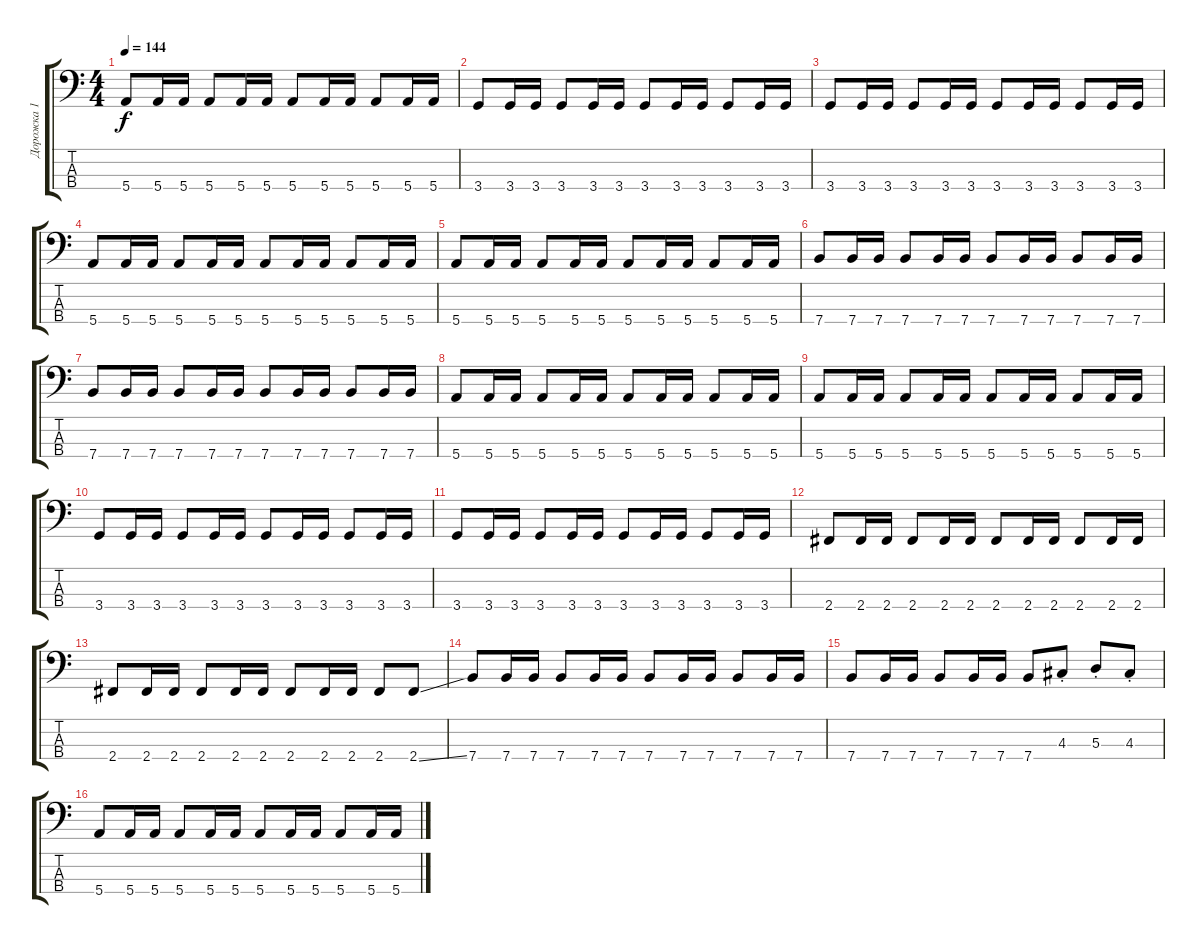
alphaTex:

\track ("Дорожка 1" "Дорожка 1") {instrument electricbassfinger}
\staff {score tabs}
\tuning (G2 D2 A1 E1) {hide}
\ts (4 4)
\tempo 144
\clef f4
\ks c
5.4.8{dy f} 5.4.16 5.4.16 5.4.8 5.4.16 5.4.16 5.4.8 5.4.16 5.4.16 5.4.8 5.4.16 5.4.16 |
3.4.8 3.4.16 3.4.16 3.4.8 3.4.16 3.4.16 3.4.8 3.4.16 3.4.16 3.4.8 3.4.16 3.4.16 |
3.4.8 3.4.16 3.4.16 3.4.8 3.4.16 3.4.16 3.4.8 3.4.16 3.4.16 3.4.8 3.4.16 3.4.16 |
5.4.8 5.4.16 5.4.16 5.4.8 5.4.16 5.4.16 5.4.8 5.4.16 5.4.16 5.4.8 5.4.16 5.4.16 |
5.4.8 5.4.16 5.4.16 5.4.8 5.4.16 5.4.16 5.4.8 5.4.16 5.4.16 5.4.8 5.4.16 5.4.16 |
7.4.8 7.4.16 7.4.16 7.4.8 7.4.16 7.4.16 7.4.8 7.4.16 7.4.16 7.4.8 7.4.16 7.4.16 |
7.4.8 7.4.16 7.4.16 7.4.8 7.4.16 7.4.16 7.4.8 7.4.16 7.4.16 7.4.8 7.4.16 7.4.16 |
5.4.8 5.4.16 5.4.16 5.4.8 5.4.16 5.4.16 5.4.8 5.4.16 5.4.16 5.4.8 5.4.16 5.4.16 |
5.4.8 5.4.16 5.4.16 5.4.8 5.4.16 5.4.16 5.4.8 5.4.16 5.4.16 5.4.8 5.4.16 5.4.16 |
3.4.8 3.4.16 3.4.16 3.4.8 3.4.16 3.4.16 3.4.8 3.4.16 3.4.16 3.4.8 3.4.16 3.4.16 |
3.4.8 3.4.16 3.4.16 3.4.8 3.4.16 3.4.16 3.4.8 3.4.16 3.4.16 3.4.8 3.4.16 3.4.16 |
2.4.8 2.4.16 2.4.16 2.4.8 2.4.16 2.4.16 2.4.8 2.4.16 2.4.16 2.4.8 2.4.16 2.4.16 |
2.4.8 2.4.16 2.4.16 2.4.8 2.4.16 2.4.16 2.4.8 2.4.16 2.4.16 2.4.8 2.4{ss}.8 |
7.4.8 7.4.16 7.4.16 7.4.8 7.4.16 7.4.16 7.4.8 7.4.16 7.4.16 7.4.8 7.4.16 7.4.16 |
7.4.8 7.4.16 7.4.16 7.4.8 7.4.16 7.4.16 7.4.8 4.3{st}.8 5.3{st}.8 4.3{st}.8 |
5.4.8 5.4.16 5.4.16 5.4.8 5.4.16 5.4.16 5.4.8 5.4.16 5.4.16 5.4.8 5.4.16 5.4.16
